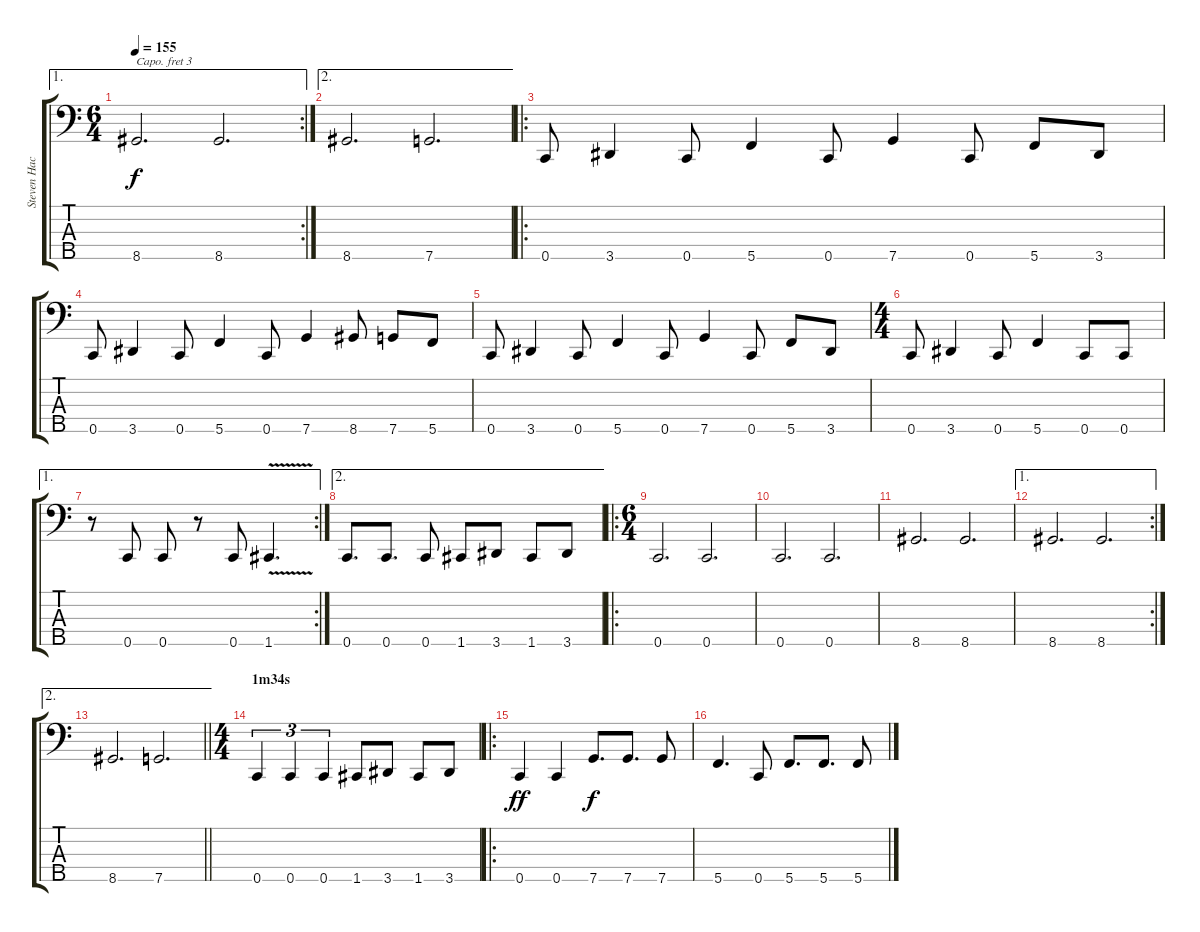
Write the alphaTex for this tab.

\track ("Steven Hackney Bass" "Steven Hac") {instrument slapbass1 bank 255}
\staff {score tabs}
\capo 3
\tuning (G2 D2 A1 E1 A0) {hide}
\ae 1
\rc 2
\ts (6 4)
\tempo 155
\clef f4
\ks c
8.5.2{d dy f} 8.5.2{d} |
\ae 2
8.5.2{d} 7.5.2{d} |
\ro
0.5.8 3.5.4 0.5.8 5.5.4 0.5.8 7.5.4 0.5.8 5.5.8 3.5.8 |
0.5.8 3.5.4 0.5.8 5.5.4 0.5.8 7.5.4 8.5.8 7.5.8 5.5.8 |
0.5.8 3.5.4 0.5.8 5.5.4 0.5.8 7.5.4 0.5.8 5.5.8 3.5.8 |
\ts (4 4)
0.5.8 3.5.4 0.5.8 5.5.4 0.5.8 0.5.8 |
\ae 1
\rc 2
r.8 0.5.8 0.5.8 r.8 0.5.8 1.5{v}.4{d} |
\ae 2
0.5.8{d} 0.5.8{d} 0.5.8 1.5.8 3.5.8 1.5.8 3.5.8 |
\ro
\ts (6 4)
0.5.2{d} 0.5.2{d} |
0.5.2{d} 0.5.2{d} |
8.5.2{d} 8.5.2{d} |
\ae 1
\rc 2
8.5.2{d} 8.5.2{d} |
\ae 2
\barLineRight lightlight
8.5.2{d} 7.5.2{d} |
\ts (4 4)
\section ("" "1m34s")
0.5.4{tu (3 2)} 0.5.4{tu (3 2)} 0.5.4{tu (3 2)} 1.5.8 3.5.8 1.5.8 3.5.8 |
\ro
0.5.4{dy ff} 0.5.4 7.5.8{d dy f} 7.5.8{d} 7.5.8 |
5.5.4{d} 0.5.8 5.5.8{d} 5.5.8{d} 5.5.8
